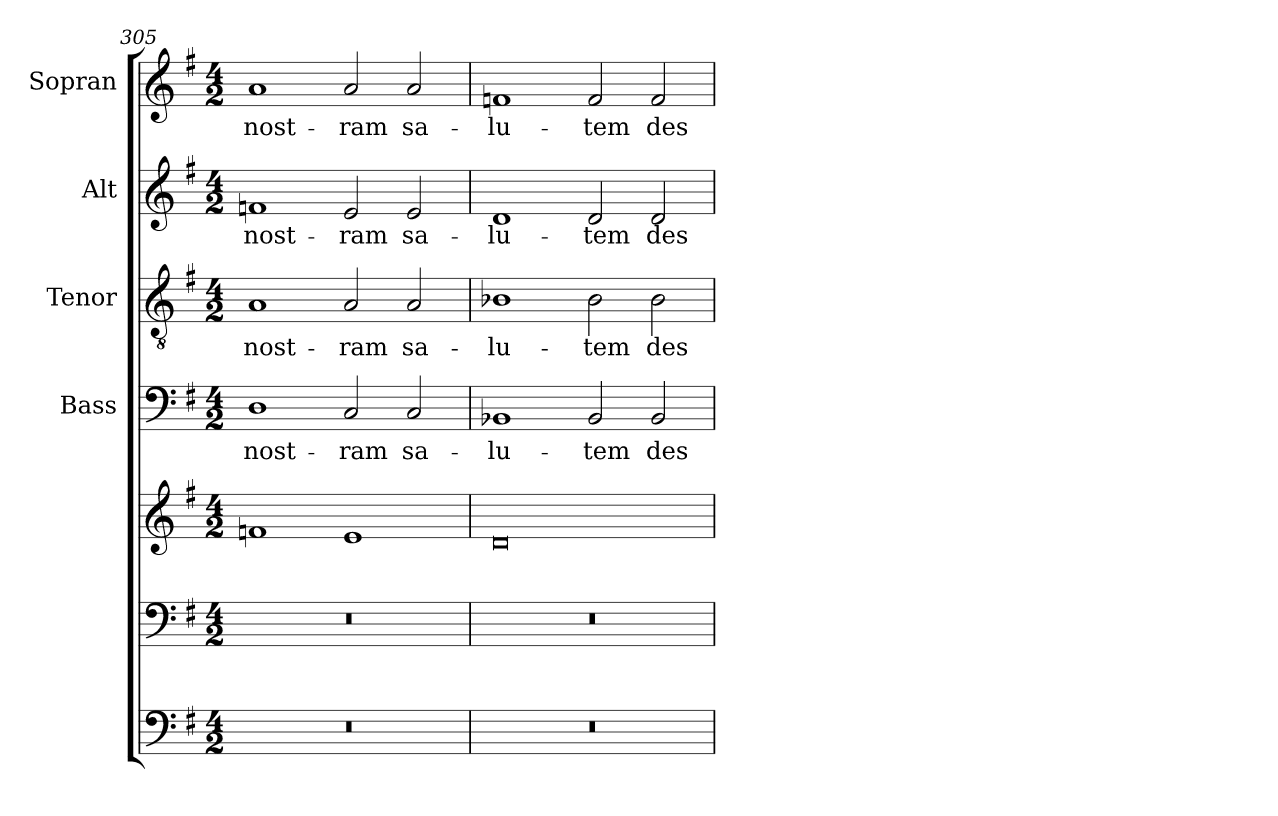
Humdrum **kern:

**kern	**kern	**kern	**kern	**text	**kern	**text	**kern	**text	**kern	**text
*part6	*part5	*part5	*part4	*part4	*part3	*part3	*part2	*part2	*part1	*part1
*staff7	*staff6	*staff5	*staff4	*staff4	*staff3	*staff3	*staff2	*staff2	*staff1	*staff1
*	*	*	*I"Bass	*	*I"Tenor	*	*I"Alt	*	*I"Sopran	*
*	*	*	*I'B.	*	*I'T.	*	*I'A.	*	*I'S.	*
*clefF4	*clefF4	*clefG2	*clefF4	*	*clefGv2	*	*clefG2	*	*clefG2	*
*k[f#]	*k[f#]	*k[f#]	*k[f#]	*	*k[f#]	*	*k[f#]	*	*k[f#]	*
*G:	*G:	*G:	*G:	*	*G:	*	*G:	*	*G:	*
*M4/2	*M4/2	*M4/2	*M4/2	*	*M4/2	*	*M4/2	*	*M4/2	*
=305	=305	=305	=305	=305	=305	=305	=305	=305	=305	=305
!	!	!	!	!LO:LY:b	!	!LO:LY:b	!	!LO:LY:b	!	!LO:LY:b
0r	0r	1fn	1D	nost-	1A	nost-	1fn	nost-	1a	nost-
!	!	!	!	!LO:LY:b	!	!LO:LY:b	!	!LO:LY:b	!	!LO:LY:b
.	.	1e	2C/	-ram	2A/	-ram	2e/	-ram	2a/	-ram
!	!	!	!	!LO:LY:b	!	!LO:LY:b	!	!LO:LY:b	!	!LO:LY:b
.	.	.	2C/	sa-	2A/	sa-	2e/	sa-	2a/	sa-
=306	=306	=306	=306	=306	=306	=306	=306	=306	=306	=306
!	!	!	!	!LO:LY:b	!	!LO:LY:b	!	!LO:LY:b	!	!LO:LY:b
0r	0r	0d	1BB-X	-lu-	1B-X	-lu-	1d	-lu-	1fn	-lu-
!	!	!	!	!LO:LY:b	!	!LO:LY:b	!	!LO:LY:b	!	!LO:LY:b
.	.	.	2BB-/	-tem	2B-\	-tem	2d/	-tem	2f/	-tem
!	!	!	!	!LO:LY:b	!	!LO:LY:b	!	!LO:LY:b	!	!LO:LY:b
.	.	.	2BB-/	des-	2B-\	des-	2d/	des-	2f/	des-
=	=	=	=	=	=	=	=	=	=	=
*-	*-	*-	*-	*-	*-	*-	*-	*-	*-	*-
